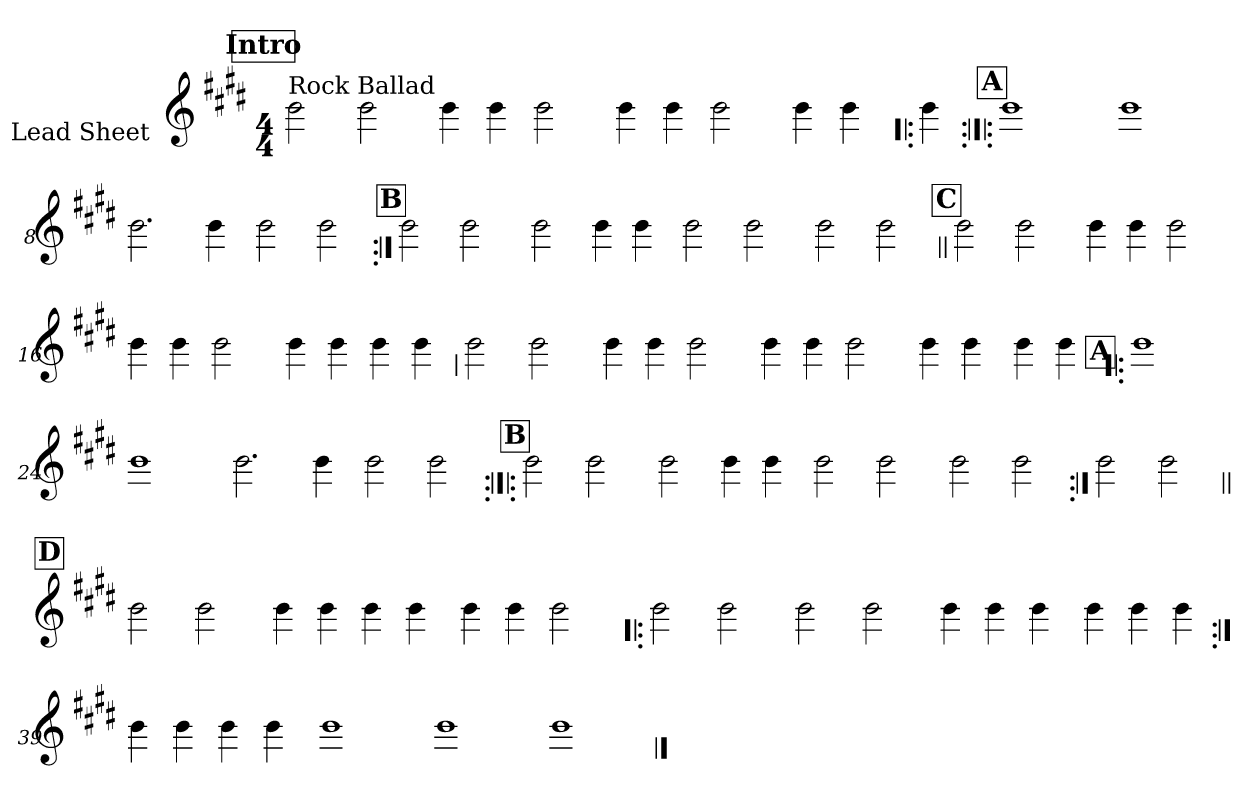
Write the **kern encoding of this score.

**kern
*part1
*staff1
*I"Lead Sheet
*stria0
*clefG2
*k[f#c#g#d#]
*E:
*M4/4
*MM70
!!LO:REH:place=s1:a:t=Intro
=1||
!LO:TX:a:t=Rock Ballad
2b
2b
=2-
4b
4b
2b
=3-
4b
4b
2b
=4-
4b
4b
=5!|:
4b
!!LO:LB:g=z
!!LO:REH:place=s1:a:t=A
=6:|!|:
1b
=7-
1b
=8-
2.b
4b
=9-
2b
2b
!!LO:LB:g=z
!!LO:REH:place=s1:a:t=B
=10:|!
2b
2b
=11-
2b
4b
4b
=12-
2b
2b
=13-
2b
2b
!!LO:LB:g=z
!!LO:REH:place=s1:a:t=C
=14||
2b
2b
=15-
4b
4b
2b
=16-
4b
4b
2b
=17-
4b
4b
4b
4b
!!LO:LB:g=z
=18
2b
2b
=19-
4b
4b
2b
=20-
4b
4b
2b
=21-
4b
4b
=22-
4b
4b
!!LO:LB:g=z
!!LO:REH:place=s1:a:t=A
=23!|:
1b
=24-
1b
=25-
2.b
4b
=26-
2b
2b
!!LO:LB:g=z
!!LO:REH:place=s1:a:t=B
=27:|!|:
2b
2b
=28-
2b
4b
4b
=29-
2b
2b
=30-
2b
2b
!!LO:LB:g=z
=31:|!
2b
2b
!!LO:REH:place=s1:a:t=D
=32||
2b
2b
=33-
4b
4b
4b
4b
=34-
4b
4b
2b
!!LO:LB:g=z
=35!|:
2b
2b
=36-
2b
2b
=37-
4b
4b
4b
=38-
4b
4b
4b
!!LO:LB:g=z
=39:|!
4b
4b
4b
4b
=40-
1b
=41-
1b
=42-
1b
==
*-
